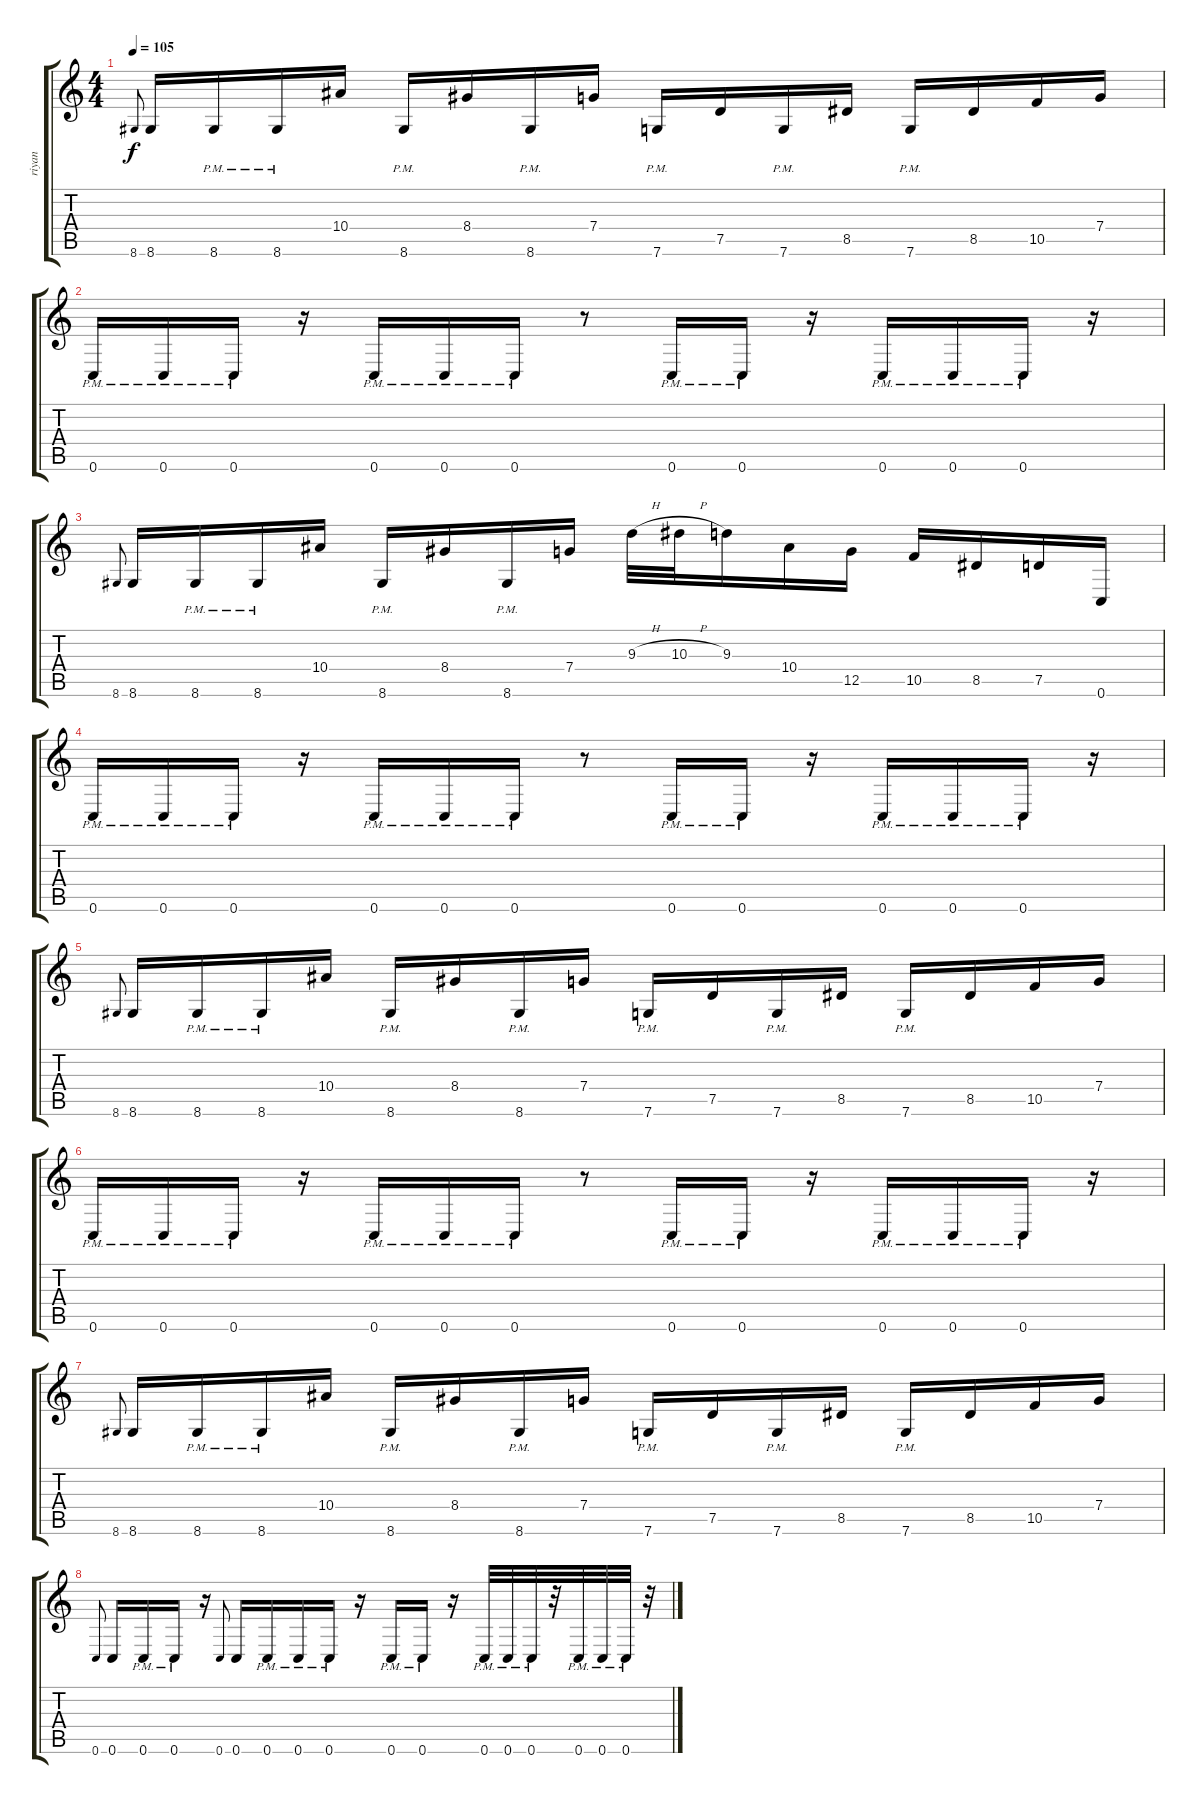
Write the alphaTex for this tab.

\track ("riyan" "riyan") {instrument overdrivenguitar}
\staff {score tabs}
\tuning (D4 A3 F3 C3 G2 C2) {hide}
\ts (4 4)
\tempo 105
\clef g2
\ks c
8.6.8{gr onbeat dy f} 8.6.16 8.6{pm}.16 8.6{pm}.16 10.4.16 8.6{pm}.16 8.4.16 8.6{pm}.16 7.4.16 7.6{pm}.16 7.5.16 7.6{pm}.16 8.5.16 7.6{pm}.16 8.5.16 10.5.16 7.4.16 |
0.6{pm}.16 0.6{pm}.16 0.6{pm}.16 r.16 0.6{pm}.16 0.6{pm}.16 0.6{pm}.16 r.8 0.6{pm}.16 0.6{pm}.16 r.16 0.6{pm}.16 0.6{pm}.16 0.6{pm}.16 r.16 |
8.6.8{gr onbeat} 8.6.16 8.6{pm}.16 8.6{pm}.16 10.4.16 8.6{pm}.16 8.4.16 8.6{pm}.16 7.4.16 9.3{h}.32 10.3{h}.32 9.3.16 10.4.16 12.5.16 10.5.16 8.5.16 7.5.16 0.6.16 |
0.6{pm}.16 0.6{pm}.16 0.6{pm}.16 r.16 0.6{pm}.16 0.6{pm}.16 0.6{pm}.16 r.8 0.6{pm}.16 0.6{pm}.16 r.16 0.6{pm}.16 0.6{pm}.16 0.6{pm}.16 r.16 |
8.6.8{gr onbeat} 8.6.16 8.6{pm}.16 8.6{pm}.16 10.4.16 8.6{pm}.16 8.4.16 8.6{pm}.16 7.4.16 7.6{pm}.16 7.5.16 7.6{pm}.16 8.5.16 7.6{pm}.16 8.5.16 10.5.16 7.4.16 |
0.6{pm}.16 0.6{pm}.16 0.6{pm}.16 r.16 0.6{pm}.16 0.6{pm}.16 0.6{pm}.16 r.8 0.6{pm}.16 0.6{pm}.16 r.16 0.6{pm}.16 0.6{pm}.16 0.6{pm}.16 r.16 |
8.6.8{gr onbeat} 8.6.16 8.6{pm}.16 8.6{pm}.16 10.4.16 8.6{pm}.16 8.4.16 8.6{pm}.16 7.4.16 7.6{pm}.16 7.5.16 7.6{pm}.16 8.5.16 7.6{pm}.16 8.5.16 10.5.16 7.4.16 |
0.6.8{gr onbeat} 0.6.16 0.6{pm}.16 0.6{pm}.16 r.16 0.6.8{gr onbeat} 0.6.16 0.6{pm}.16 0.6{pm}.16 0.6{pm}.16 r.16 0.6{pm}.16 0.6{pm}.16 r.16 0.6{pm}.32 0.6{pm}.32 0.6{pm}.32 r.32 0.6{pm}.32 0.6{pm}.32 0.6{pm}.32 r.32
